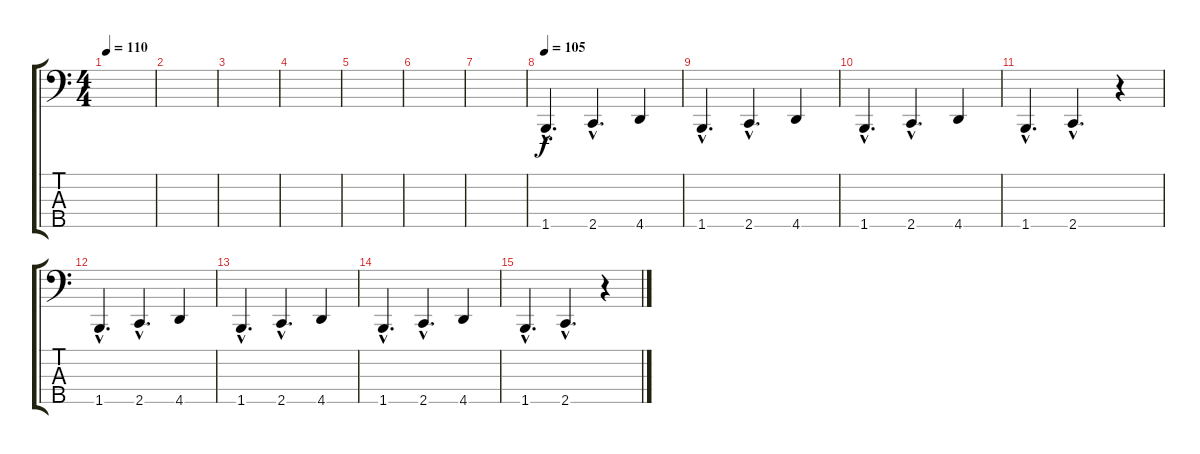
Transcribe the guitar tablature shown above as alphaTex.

\track "" {instrument electricbasspick}
\staff {score tabs}
\tuning (Ab2 Eb2 Bb1 F1 Bb0) {hide}
\ts (4 4)
\tempo 110
\clef f4
\ks c
|
|
|
|
|
|
|
\tempo 105
1.5{hac}.4{d} 2.5{hac}.4{d} 4.5.4 |
1.5{hac}.4{d} 2.5{hac}.4{d} 4.5.4 |
1.5{hac}.4{d} 2.5{hac}.4{d} 4.5.4 |
1.5{hac}.4{d} 2.5{hac}.4{d} r.4 |
1.5{hac}.4{d} 2.5{hac}.4{d} 4.5.4 |
1.5{hac}.4{d} 2.5{hac}.4{d} 4.5.4 |
1.5{hac}.4{d} 2.5{hac}.4{d} 4.5.4 |
1.5{hac}.4{d} 2.5{hac}.4{d} r.4
